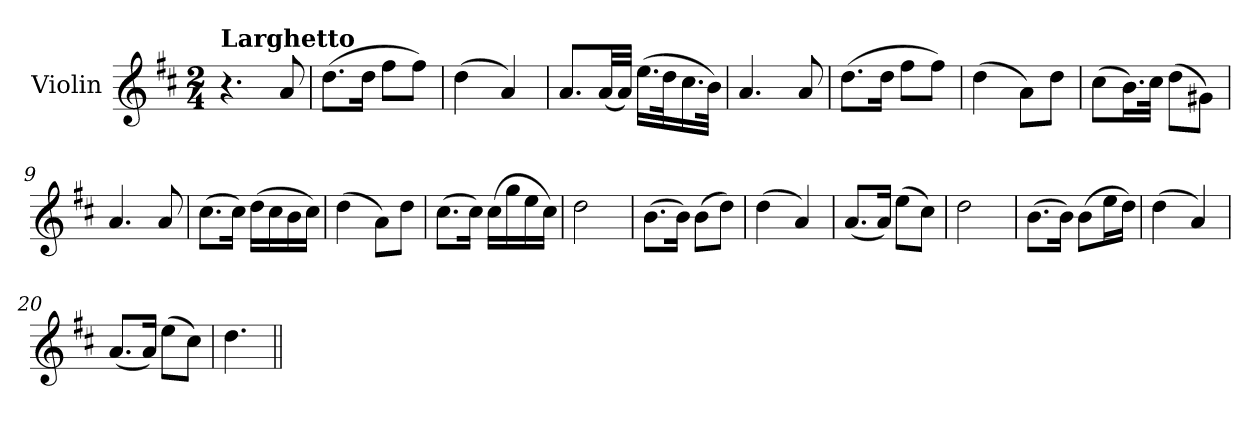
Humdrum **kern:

**kern
*part1
*staff1
*I"Violin
*I'Vln.
*clefG2
*k[f#c#]
*M2/4
=1
!LO:TX:a:B:t=Larghetto
4.r
8a/
=2
(>8.dd\L
16dd\Jk
8ff#\L
8ff#\J)
=3
(>4dd\
4a/)
=4
8.a/L
(<32a/LL
32a/JJJ)
(>16.ee\LL
32dd\K
16.cc#\
32b\JJk)
=5
4.a/
8a/
=6
(>8.dd\L
16dd\Jk
8ff#\L
8ff#\J)
=7
(>4dd\
8a\L)
8dd\J
=8
(>8cc#\L
16.b\L)
32cc#\JJk
(>8dd\L
8g#X\J)
=9
4.a/
8a/
=10
(>8.cc#\L
16cc#\Jk)
(>16dd\LL
16cc#\
16b\
16cc#\JJ)
=11
(>4dd\
8a\L)
8dd\J
=12
(>8.cc#\L
16cc#\Jk)
(>16cc#\LL
16gg\
16ee\
16cc#\JJ)
=13
2dd\
=14
(>8.b\L
16b\Jk)
(>8b\L
8dd\J)
=15
(>4dd\
4a/)
=16
(<8.a/L
16a/Jk)
(>8ee\L
8cc#\J)
=17
2dd\
=18
(>8.b\L
16b\Jk)
(>8b\L
16ee\L
16dd\JJ)
=19
(>4dd\
4a/)
=20
(<8.a/L
16a/Jk)
(>8ee\L
8cc#\J)
=21
4.dd\
=||
*-
